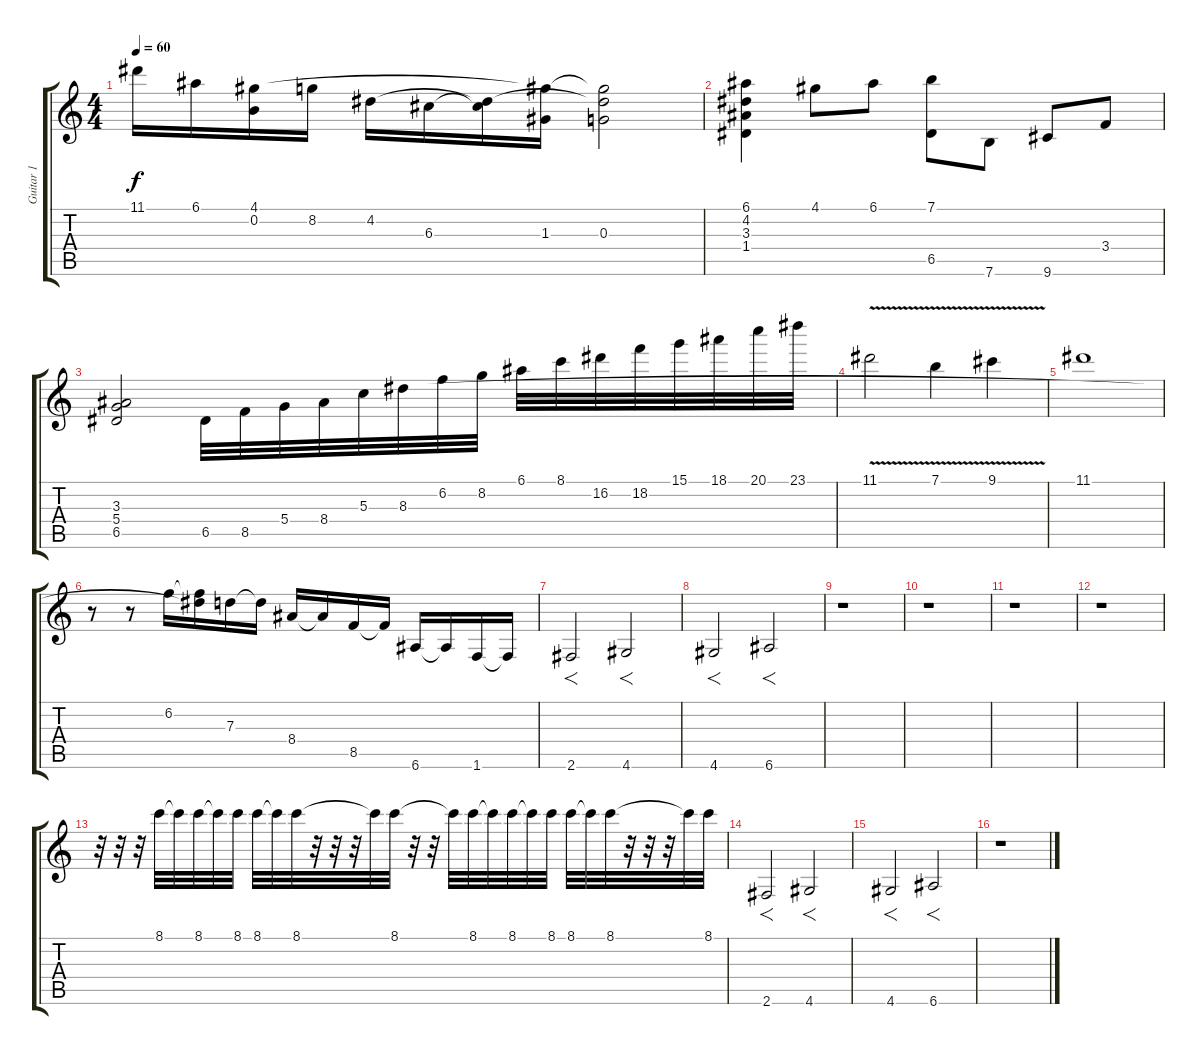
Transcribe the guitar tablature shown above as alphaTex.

\track ("Guitar 1" "Guitar 1") {instrument overdrivenguitar}
\staff {score tabs}
\tuning (E4 B3 G3 D3 A2 E2) {hide}
\ts (4 4)
\tempo 60
\clef g2
\ks c
11.1.16{dy f} 6.1.16 (4.1 0.2).16 8.2.16 4.2.16 6.3.16 (4.2{t} 6.3{t}).16 (4.1{t} 1.3).16 (4.1{t} 4.2{t} 0.3).2 |
(6.1 4.2 3.3 1.4).4 4.1.8 6.1.8 (7.1 6.5).8 7.6.8 9.6.8 3.4.8 |
(3.3 5.4 6.5).2 6.5.32 8.5.32 5.4.32 8.4.32 5.3.32 8.3.32 6.2.32 8.2.32 6.1.32 8.1.32 16.2.32 18.2.32 15.1.32 18.1.32 20.1.32 23.1.32 |
11.1{v}.2{instrument overdrivenguitar} 7.1{v}.4 9.1{v}.4 |
11.1.1 |
r.8 r.8 6.2.16 (6.2{t} 8.3{t}).16 7.3.16 7.3{t}.16 8.4.16 8.4{t}.16 8.5.16 8.5{t}.16 6.6.16 6.6{t}.16 1.6.16 1.6{t}.16 |
2.6.2{f} 4.6.2{f} |
4.6.2{f} 6.6.2{f} |
r.1 |
r.1 |
r.1 |
r.1 |
r.32 r.32 r.32 8.1.32 8.1{t}.32 8.1.32 8.1{t}.32 8.1.32 8.1.32 8.1{t}.32 8.1.32 r.32 r.32 r.32 8.1{t}.32 8.1.32 r.32 r.32 8.1{t}.32 8.1.32 8.1{t}.32 8.1.32 8.1{t}.32 8.1.32 8.1.32 8.1{t}.32 8.1.32 r.32 r.32 r.32 8.1{t}.32 8.1.32 |
2.6.2{f} 4.6.2{f} |
4.6.2{f} 6.6.2{f} |
r.1
